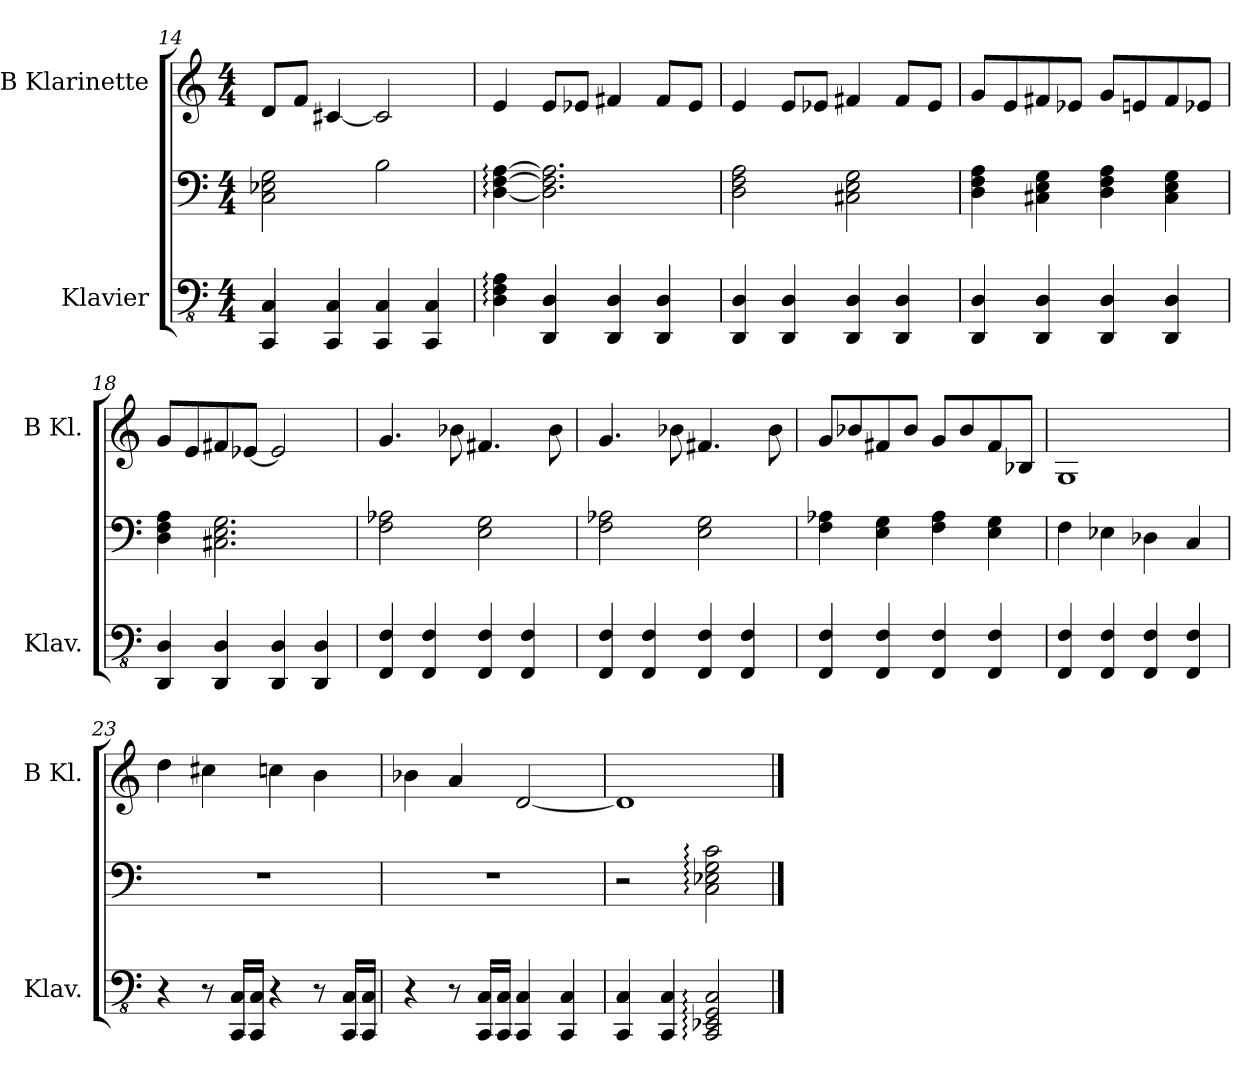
**kern	**kern	**kern
*part2	*part2	*part1
*staff3	*staff2	*staff1
*I"Klavier	*	*I"B Klarinette
*I'Klav.	*	*I'B Kl.
*clefFv4	*clefF4	*clefG2
*	*	*ITrd1c2
*k[]	*k[]	*k[b-e-]
*M4/4	*M4/4	*M4/4
=14	=14	=14
4CCC/ 4CC/	2C\ 2E-X\ 2G\	8c/L
.	.	8e-/J
4CCC/ 4CC/	.	[4Bn/
4CCC/ 4CC/	2B\	2B/]
4CCC/ 4CC/	.	.
!!LO:LB:g=z
=15	=15	=15
4DD\: 4FF\: 4AA\:	[4D\: [4F\: [4A\:	4d/
4DDD/ 4DD/	2.D\] 2.F\] 2.A\]	8d/L
.	.	8d-X/J
4DDD/ 4DD/	.	4en/
4DDD/ 4DD/	.	8e/L
.	.	8d-/J
=16	=16	=16
4DDD/ 4DD/	2D\ 2F\ 2A\	4d/
4DDD/ 4DD/	.	8d/L
.	.	8d-X/J
4DDD/ 4DD/	2C#X\ 2E\ 2G\	4en/
4DDD/ 4DD/	.	8e/L
.	.	8d-/J
=17	=17	=17
4DDD/ 4DD/	4D\ 4F\ 4A\	8f/L
.	.	8d/
4DDD/ 4DD/	4C#X\ 4E\ 4G\	8en/
.	.	8d-X/J
4DDD/ 4DD/	4D\ 4F\ 4A\	8f/L
.	.	8dn/
4DDD/ 4DD/	4C#\ 4E\ 4G\	8e/
.	.	8d-X/J
=18	=18	=18
4DDD/ 4DD/	4D\ 4F\ 4A\	8f/L
.	.	8d/
4DDD/ 4DD/	2.C#X\ 2.E\ 2.G\	8en/
.	.	[8d-X/J
4DDD/ 4DD/	.	2d-/]
4DDD/ 4DD/	.	.
!!LO:PB:g=z
=19	=19	=19
4FFF/ 4FF/	2F\ 2A-X\	4.f/
4FFF/ 4FF/	.	.
.	.	8a-X\
4FFF/ 4FF/	2E\ 2G\	4.en/
4FFF/ 4FF/	.	.
.	.	8a-\
=20	=20	=20
4FFF/ 4FF/	2F\ 2A-X\	4.f/
4FFF/ 4FF/	.	.
.	.	8a-X\
4FFF/ 4FF/	2E\ 2G\	4.en/
4FFF/ 4FF/	.	.
.	.	8a-\
=21	=21	=21
4FFF/ 4FF/	4F\ 4A-X\	8f/L
.	.	8a-X/
4FFF/ 4FF/	4E\ 4G\	8en/
.	.	8a-/J
4FFF/ 4FF/	4F\ 4A-\	8f/L
.	.	8a-/
4FFF/ 4FF/	4E\ 4G\	8e/
.	.	8A-X/J
=22	=22	=22
4FFF/ 4FF/	4F\	1F
4FFF/ 4FF/	4E-X\	.
4FFF/ 4FF/	4D-X\	.
4FFF/ 4FF/	4C/	.
=23	=23	=23
4r	1r	4cc\
8r	.	4bn\
16CCC/ 16CC/LL	.	.
16CCC/ 16CC/JJ	.	.
4r	.	4b-X\
8r	.	4a\
16CCC/ 16CC/LL	.	.
16CCC/ 16CC/JJ	.	.
!!LO:LB:g=z
=24	=24	=24
4r	1r	4a-X\
8r	.	4g/
16CCC/ 16CC/LL	.	.
16CCC/ 16CC/JJ	.	.
4CCC/ 4CC/	.	[2c/
4CCC/ 4CC/	.	.
=25	=25	=25
4CCC/ 4CC/	2r	1c]
4CCC/ 4CC/	.	.
2CCC/: 2EEE-X/: 2GGG/: 2CC/:	2C\: 2E-X\: 2G\: 2c\:	.
==	==	==
*-	*-	*-
